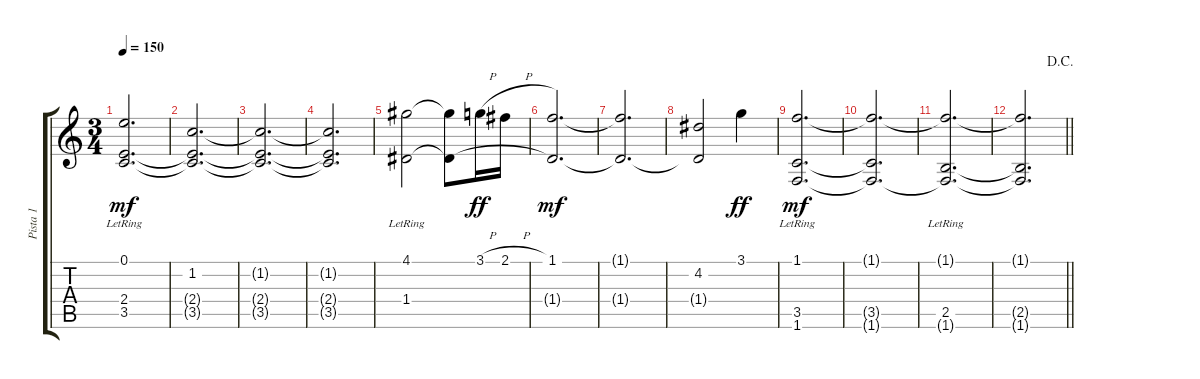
\track ("Pista 1" "Pista 1") {instrument acousticguitarsteel}
\staff {score tabs}
\tuning (E4 B3 G3 D3 A2 E2) {hide}
\ts (3 4)
\tempo 150
\clef g2
\ks c
(0.1 2.4{lr} 3.5{lr}).2{d dy mf} |
(1.2 2.4{t} 3.5{t}).2{d} |
(1.2{t} 2.4{t} 3.5{t}).2{d} |
(1.2{t} 2.4{t} 3.5{t}).2{d} |
(4.1 1.4{lr}).2 (4.1{t} 1.4{t}).8 3.1{h}.16{dy ff} 2.1{h}.16 |
(1.1 1.4{t}).2{d dy mf} |
(1.1{t} 1.4{t}).2{d} |
(4.2 1.4{t}).2 3.1.4{dy ff} |
(1.1 3.5{lr} 1.6{lr}).2{d dy mf} |
(1.1{t} 3.5{t} 1.6{t}).2{d} |
(1.1{t} 2.5{lr} 1.6{t}).2{d} |
\jump dacapo
\barLineRight lightlight
(1.1{t} 2.5{t} 1.6{t}).2{d}
